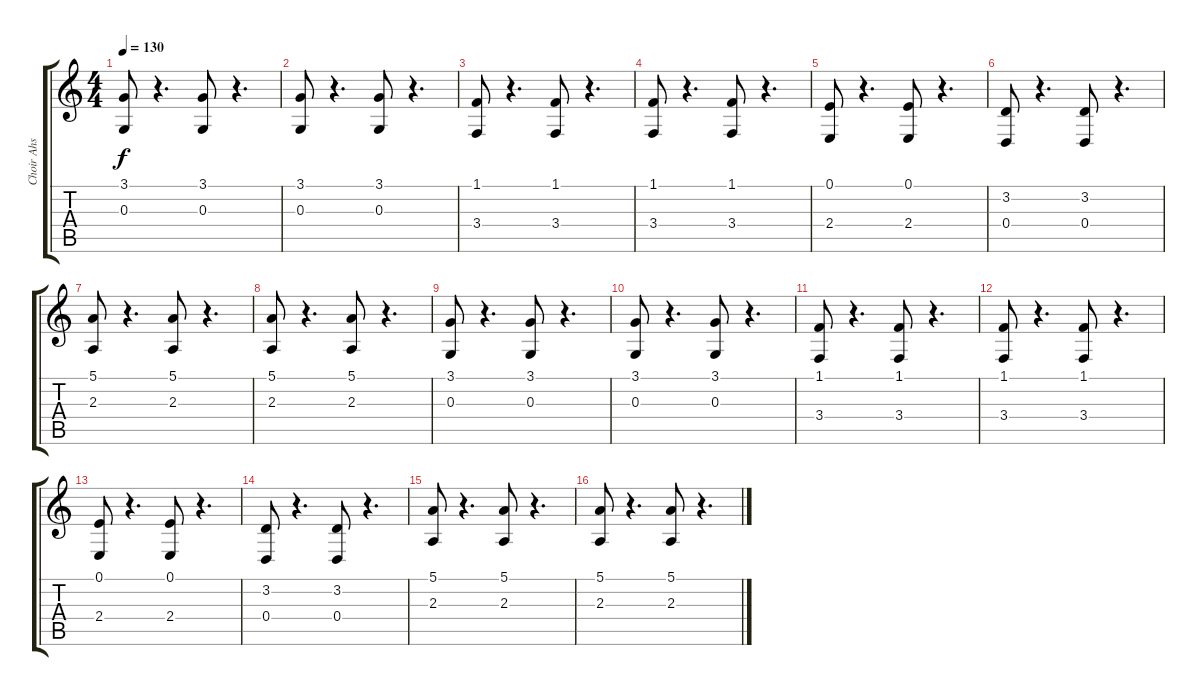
\track ("Choir Ahs" "Choir Ahs") {instrument choiraahs}
\staff {score tabs}
\tuning (E4 B3 G3 D3 A2 E2) {hide}
\ts (4 4)
\tempo 130
\clef g2
\ks c
(3.1 0.3).8{dy f instrument stringensemble1} r.4{d} (3.1 0.3).8{instrument stringensemble1} r.4{d} |
(3.1 0.3).8{instrument stringensemble1} r.4{d} (3.1 0.3).8{instrument stringensemble1} r.4{d} |
(1.1 3.4).8 r.4{d} (1.1 3.4).8 r.4{d} |
(1.1 3.4).8 r.4{d} (1.1 3.4).8 r.4{d} |
(0.1 2.4).8 r.4{d} (0.1 2.4).8 r.4{d} |
(3.2 0.4).8 r.4{d} (3.2 0.4).8 r.4{d} |
(5.1 2.3).8{instrument stringensemble1} r.4{d} (5.1 2.3).8{instrument stringensemble1} r.4{d} |
(5.1 2.3).8{instrument stringensemble1} r.4{d} (5.1 2.3).8{instrument stringensemble1} r.4{d} |
(3.1 0.3).8{instrument stringensemble1} r.4{d} (3.1 0.3).8{instrument stringensemble1} r.4{d} |
(3.1 0.3).8{instrument stringensemble1} r.4{d} (3.1 0.3).8{instrument stringensemble1} r.4{d} |
(1.1 3.4).8 r.4{d} (1.1 3.4).8 r.4{d} |
(1.1 3.4).8 r.4{d} (1.1 3.4).8 r.4{d} |
(0.1 2.4).8 r.4{d} (0.1 2.4).8 r.4{d} |
(3.2 0.4).8 r.4{d} (3.2 0.4).8 r.4{d} |
(5.1 2.3).8{instrument stringensemble1} r.4{d} (5.1 2.3).8{instrument stringensemble1} r.4{d} |
(5.1 2.3).8{instrument stringensemble1} r.4{d} (5.1 2.3).8{instrument stringensemble1} r.4{d}
